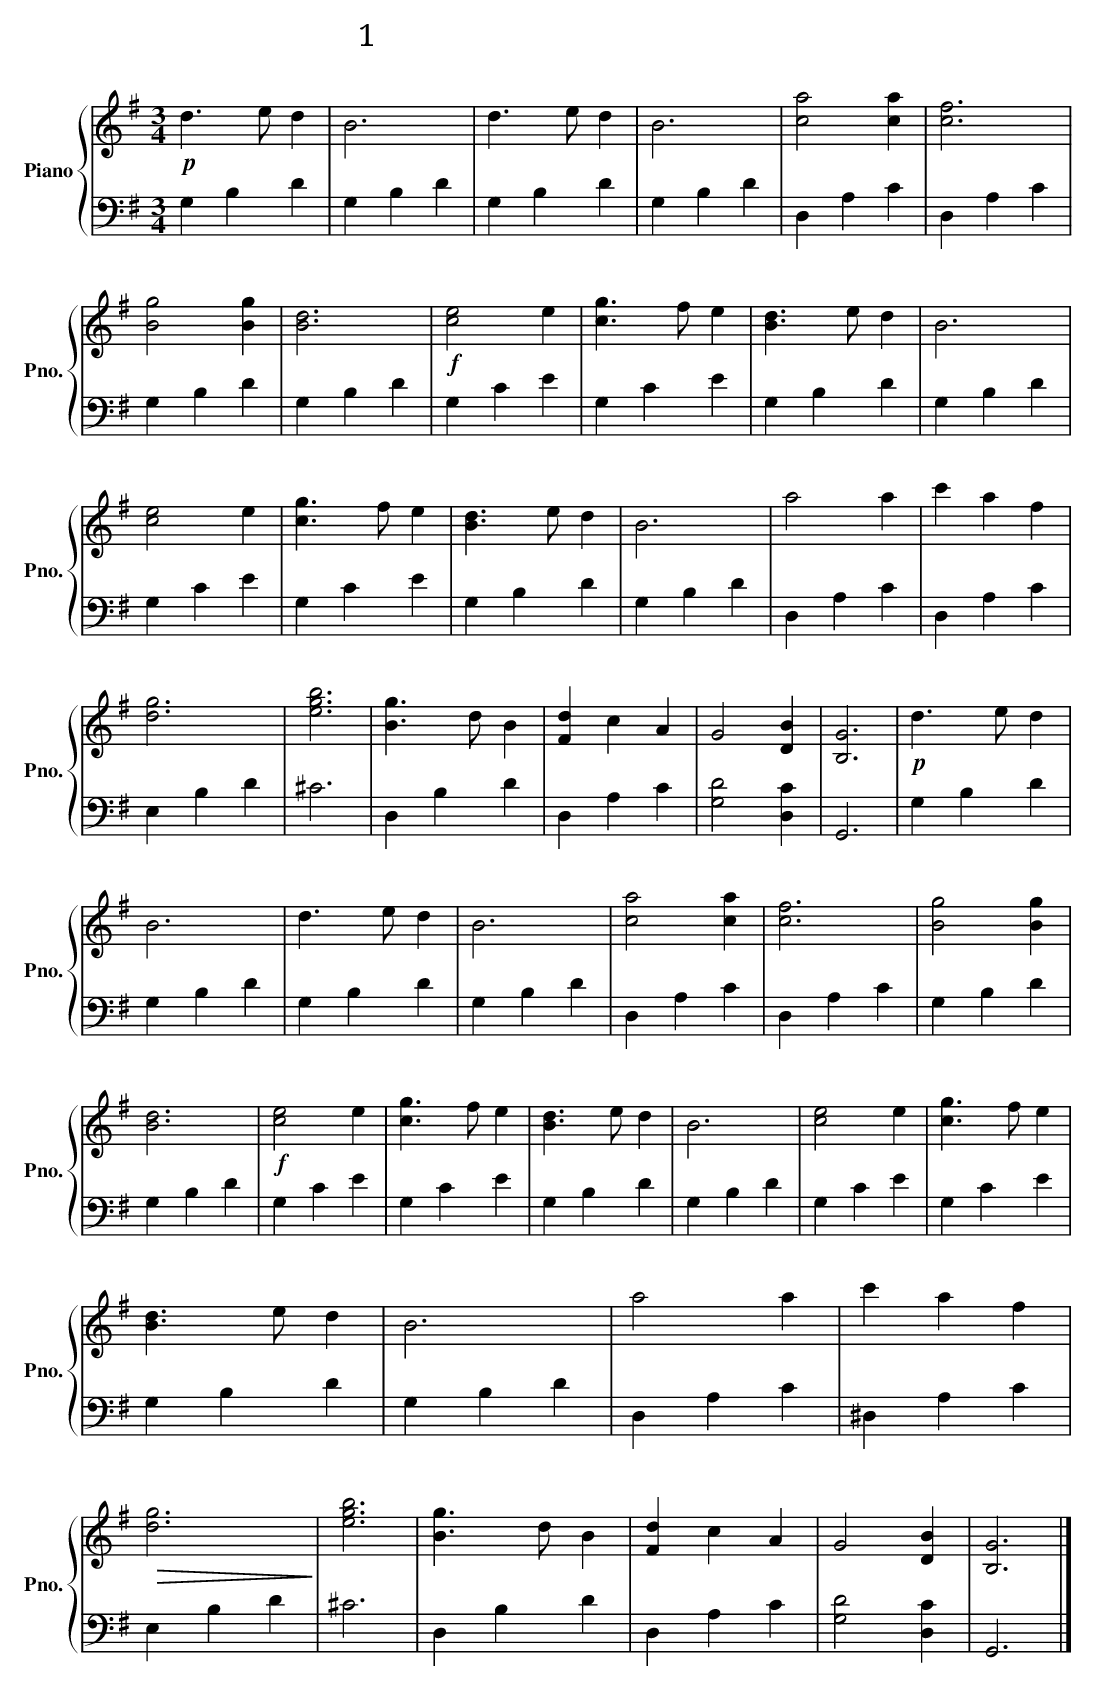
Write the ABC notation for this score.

X:1
T:平安夜（圣诞活动歌曲1）
%%score { 1 | 2 }
L:1/8
M:3/4
K:G
V:1 treble nm="Piano" snm="Pno."
V:2 bass
L:1/4
V:1
!p! d3 e d2 | B6 | d3 e d2 | B6 | [ca]4 [ca]2 | [cf]6 | [Bg]4 [Bg]2 | [Bd]6 |!f! [ce]4 e2 | %9
 [cg]3 f e2 | [Bd]3 e d2 | B6 | [ce]4 e2 | [cg]3 f e2 | [Bd]3 e d2 | B6 | a4 a2 | c'2 a2 f2 | %18
 [dg]6 | [egb]6 | [Bg]3 d B2 | [Fd]2 c2 A2 | G4 [DB]2 | [B,G]6 |!p! d3 e d2 | B6 | d3 e d2 | B6 | %28
 [ca]4 [ca]2 | [cf]6 | [Bg]4 [Bg]2 | [Bd]6 |!f! [ce]4 e2 | [cg]3 f e2 | [Bd]3 e d2 | B6 | %36
 [ce]4 e2 | [cg]3 f e2 | [Bd]3 e d2 | B6 | a4 a2 | c'2 a2 f2 |!>(! [dg]6!>)! | [egb]6 | %44
 [Bg]3 d B2 | [Fd]2 c2 A2 | G4 [DB]2 | [B,G]6 |] %48
V:2
 G, B, D | G, B, D | G, B, D | G, B, D | D, A, C | D, A, C | G, B, D | G, B, D | G, C E | G, C E | %10
 G, B, D | G, B, D | G, C E | G, C E | G, B, D | G, B, D | D, A, C | D, A, C | E, B, D | ^C3 | %20
 D, B, D | D, A, C | [G,D]2 [D,C] | G,,3 | G, B, D | G, B, D | G, B, D | G, B, D | D, A, C | %29
 D, A, C | G, B, D | G, B, D | G, C E | G, C E | G, B, D | G, B, D | G, C E | G, C E | G, B, D | %39
 G, B, D | D, A, C | ^D, A, C | E, B, D | ^C3 | D, B, D | D, A, C | [G,D]2 [D,C] | G,,3 |] %48
